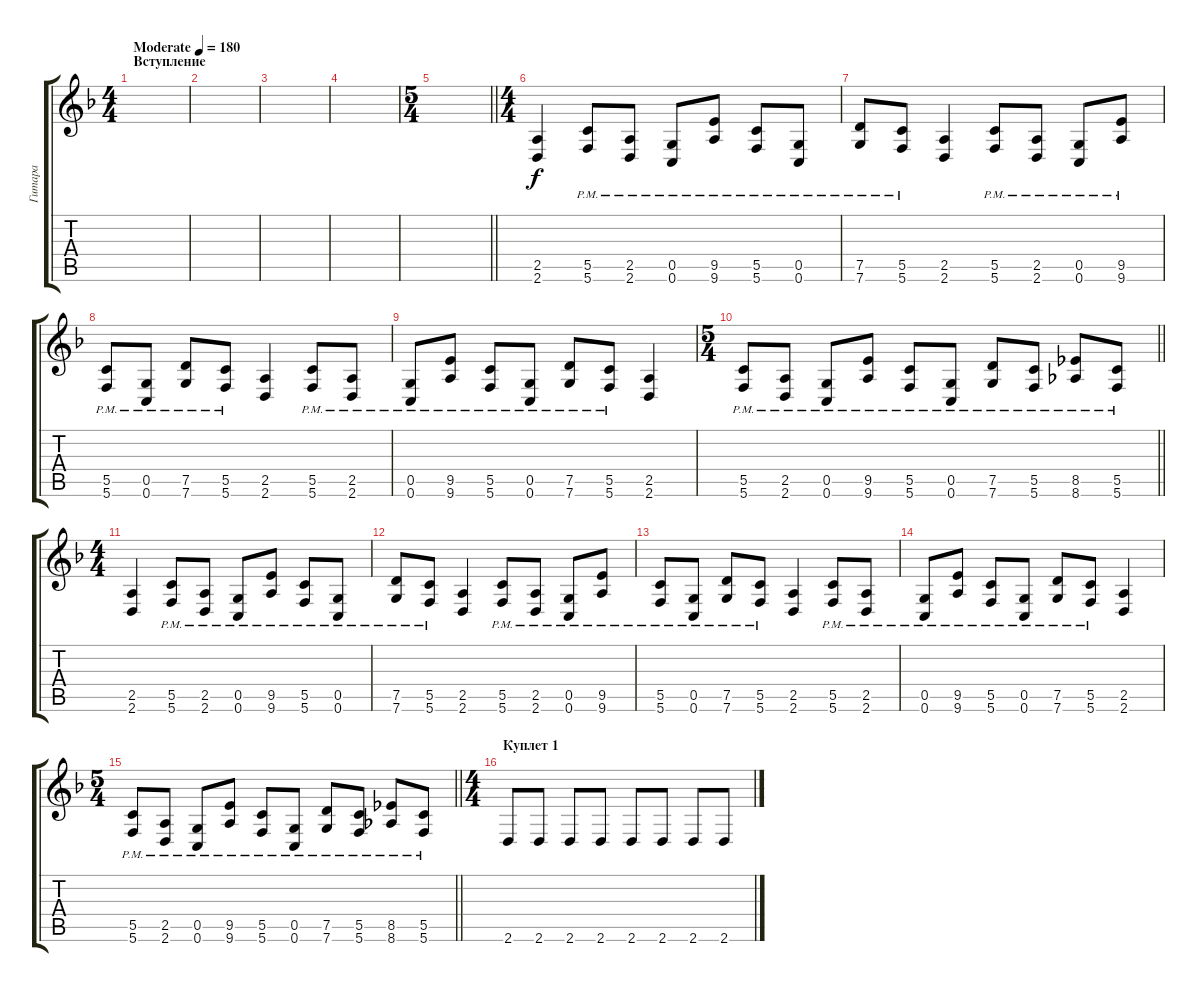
\track ("Гитара" "Гитара") {instrument distortionguitar}
\staff {score tabs}
\tuning (D4 A3 F3 C3 G2 C2) {hide}
\ts (4 4)
\section ("" "Вступление")
\tempo (180 "Moderate")
\clef g2
\ks dminor
|
|
|
|
\ts (5 4)
\barLineRight lightlight
|
\ts (4 4)
(2.5 2.6).4 (5.5{pm} 5.6{pm}).8 (2.5{pm} 2.6{pm}).8 (0.5{pm} 0.6{pm}).8 (9.5{pm} 9.6{pm}).8 (5.5{pm} 5.6{pm}).8 (0.5{pm} 0.6{pm}).8 |
(7.5{pm} 7.6{pm}).8 (5.5{pm} 5.6{pm}).8 (2.5 2.6).4 (5.5{pm} 5.6{pm}).8 (2.5{pm} 2.6{pm}).8 (0.5{pm} 0.6{pm}).8 (9.5{pm} 9.6{pm}).8 |
(5.5{pm} 5.6{pm}).8 (0.5{pm} 0.6{pm}).8 (7.5{pm} 7.6{pm}).8 (5.5{pm} 5.6{pm}).8 (2.5 2.6).4 (5.5{pm} 5.6{pm}).8 (2.5{pm} 2.6{pm}).8 |
(0.5{pm} 0.6{pm}).8 (9.5{pm} 9.6{pm}).8 (5.5{pm} 5.6{pm}).8 (0.5{pm} 0.6{pm}).8 (7.5{pm} 7.6{pm}).8 (5.5{pm} 5.6{pm}).8 (2.5 2.6).4 |
\ts (5 4)
\barLineRight lightlight
(5.5{pm} 5.6{pm}).8 (2.5{pm} 2.6{pm}).8 (0.5{pm} 0.6{pm}).8 (9.5{pm} 9.6{pm}).8 (5.5{pm} 5.6{pm}).8 (0.5{pm} 0.6{pm}).8 (7.5{pm} 7.6{pm}).8 (5.5{pm} 5.6{pm}).8 (8.5{pm} 8.6{pm}).8 (5.5{pm} 5.6{pm}).8 |
\ts (4 4)
(2.5 2.6).4 (5.5{pm} 5.6{pm}).8 (2.5{pm} 2.6{pm}).8 (0.5{pm} 0.6{pm}).8 (9.5{pm} 9.6{pm}).8 (5.5{pm} 5.6{pm}).8 (0.5{pm} 0.6{pm}).8 |
(7.5{pm} 7.6{pm}).8 (5.5{pm} 5.6{pm}).8 (2.5 2.6).4 (5.5{pm} 5.6{pm}).8 (2.5{pm} 2.6{pm}).8 (0.5{pm} 0.6{pm}).8 (9.5{pm} 9.6{pm}).8 |
(5.5{pm} 5.6{pm}).8 (0.5{pm} 0.6{pm}).8 (7.5{pm} 7.6{pm}).8 (5.5{pm} 5.6{pm}).8 (2.5 2.6).4 (5.5{pm} 5.6{pm}).8 (2.5{pm} 2.6{pm}).8 |
(0.5{pm} 0.6{pm}).8 (9.5{pm} 9.6{pm}).8 (5.5{pm} 5.6{pm}).8 (0.5{pm} 0.6{pm}).8 (7.5{pm} 7.6{pm}).8 (5.5{pm} 5.6{pm}).8 (2.5 2.6).4 |
\ts (5 4)
\barLineRight lightlight
(5.5{pm} 5.6{pm}).8 (2.5{pm} 2.6{pm}).8 (0.5{pm} 0.6{pm}).8 (9.5{pm} 9.6{pm}).8 (5.5{pm} 5.6{pm}).8 (0.5{pm} 0.6{pm}).8 (7.5{pm} 7.6{pm}).8 (5.5{pm} 5.6{pm}).8 (8.5{pm} 8.6{pm}).8 (5.5{pm} 5.6{pm}).8 |
\ts (4 4)
\section ("" "Куплет 1")
2.6.8 2.6.8 2.6.8 2.6.8 2.6.8 2.6.8 2.6.8 2.6.8
